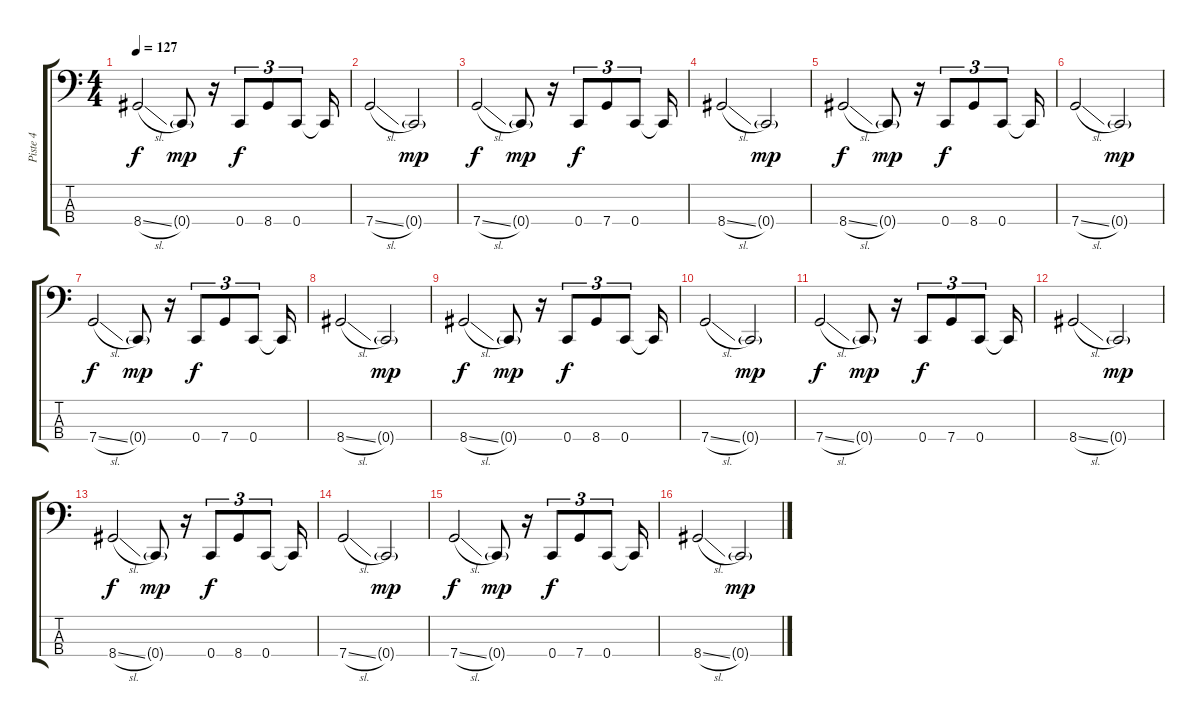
\track ("Piste 4" "Piste 4") {instrument electricbassfinger}
\staff {score tabs}
\tuning (Eb2 Bb1 F1 C1) {hide}
\ts (4 4)
\tempo 127
\clef f4
\ks c
8.4{sl}.2{dy f} 0.4{g}.8{dy mp} r.16 0.4.8{tu (3 2) dy f} 8.4.8{tu (3 2)} 0.4.8{tu (3 2)} 0.4{t}.16 |
7.4{sl}.2 0.4{g}.2{dy mp} |
7.4{sl}.2{dy f} 0.4{g}.8{dy mp} r.16 0.4.8{tu (3 2) dy f} 7.4.8{tu (3 2)} 0.4.8{tu (3 2)} 0.4{t}.16 |
8.4{sl}.2 0.4{g}.2{dy mp} |
8.4{sl}.2{dy f} 0.4{g}.8{dy mp} r.16 0.4.8{tu (3 2) dy f} 8.4.8{tu (3 2)} 0.4.8{tu (3 2)} 0.4{t}.16 |
7.4{sl}.2 0.4{g}.2{dy mp} |
7.4{sl}.2{dy f} 0.4{g}.8{dy mp} r.16 0.4.8{tu (3 2) dy f} 7.4.8{tu (3 2)} 0.4.8{tu (3 2)} 0.4{t}.16 |
8.4{sl}.2 0.4{g}.2{dy mp} |
8.4{sl}.2{dy f} 0.4{g}.8{dy mp} r.16 0.4.8{tu (3 2) dy f} 8.4.8{tu (3 2)} 0.4.8{tu (3 2)} 0.4{t}.16 |
7.4{sl}.2 0.4{g}.2{dy mp} |
7.4{sl}.2{dy f} 0.4{g}.8{dy mp} r.16 0.4.8{tu (3 2) dy f} 7.4.8{tu (3 2)} 0.4.8{tu (3 2)} 0.4{t}.16 |
8.4{sl}.2 0.4{g}.2{dy mp} |
8.4{sl}.2{dy f} 0.4{g}.8{dy mp} r.16 0.4.8{tu (3 2) dy f} 8.4.8{tu (3 2)} 0.4.8{tu (3 2)} 0.4{t}.16 |
7.4{sl}.2 0.4{g}.2{dy mp} |
7.4{sl}.2{dy f} 0.4{g}.8{dy mp} r.16 0.4.8{tu (3 2) dy f} 7.4.8{tu (3 2)} 0.4.8{tu (3 2)} 0.4{t}.16 |
8.4{sl}.2 0.4{g}.2{dy mp}
